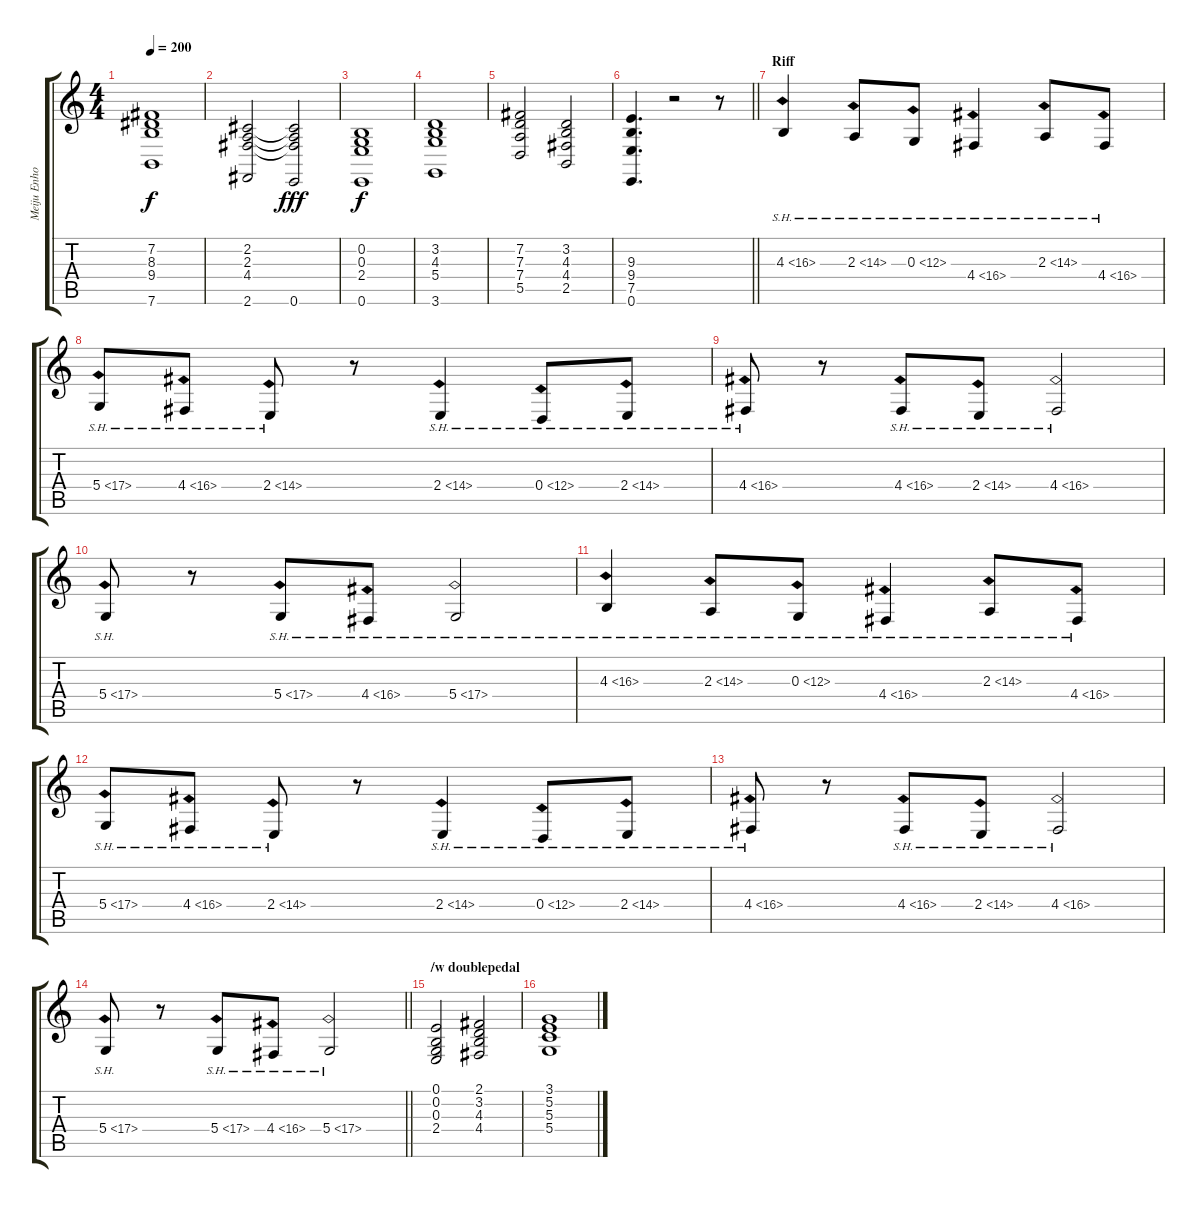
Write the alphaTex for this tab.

\track ("Meiju Enho" "Meiju Enho") {instrument synthstrings1}
\staff {score tabs}
\tuning (E4 B3 G3 D3 A2 E2) {hide}
\ts (4 4)
\tempo 200
\clef g2
\ks c
(7.2 8.3 9.4 7.6).1{dy f instrument synthstrings2} |
(2.2 2.3 4.4 2.6).2{instrument synthstrings2} (2.2{t} 2.3{t} 4.4{t} 0.6).2{dy fff} |
(0.2 0.3 2.4 0.6).1{dy f} |
(3.2 4.3 5.4 3.6).1 |
(7.2 7.3 7.4 5.5).2 (3.2 4.3 4.4 2.5).2 |
\barLineRight lightlight
(9.3 9.4 7.5 0.6).4{d} r.2 r.8 |
\section ("" "Riff")
4.3{sh 12}.4{volume 16 instrument stringensemble1} 2.3{sh 12}.8 0.3{sh 12}.8 4.4{sh 12}.4 2.3{sh 12}.8 4.4{sh 12}.8 |
5.4{sh 12}.8 4.4{sh 12}.8 2.4{sh 12}.8 r.8 2.4{sh 12}.4 0.4{sh 12}.8 2.4{sh 12}.8 |
4.4{sh 12}.8 r.8 4.4{sh 12}.8 2.4{sh 12}.8 4.4{sh 12}.2 |
5.4{sh 12}.8 r.8 5.4{sh 12}.8 4.4{sh 12}.8 5.4{sh 12}.2 |
4.3{sh 12}.4 2.3{sh 12}.8 0.3{sh 12}.8 4.4{sh 12}.4 2.3{sh 12}.8 4.4{sh 12}.8 |
5.4{sh 12}.8 4.4{sh 12}.8 2.4{sh 12}.8 r.8 2.4{sh 12}.4 0.4{sh 12}.8 2.4{sh 12}.8 |
4.4{sh 12}.8 r.8 4.4{sh 12}.8 2.4{sh 12}.8 4.4{sh 12}.2 |
\barLineRight lightlight
5.4{sh 12}.8 r.8 5.4{sh 12}.8 4.4{sh 12}.8 5.4{sh 12}.2 |
\section ("" "/w doublepedal")
(0.1 0.2 0.3 2.4).2{volume 15 instrument synthstrings1} (2.1 3.2 4.3 4.4).2 |
(3.1 5.2 5.3 5.4).1
